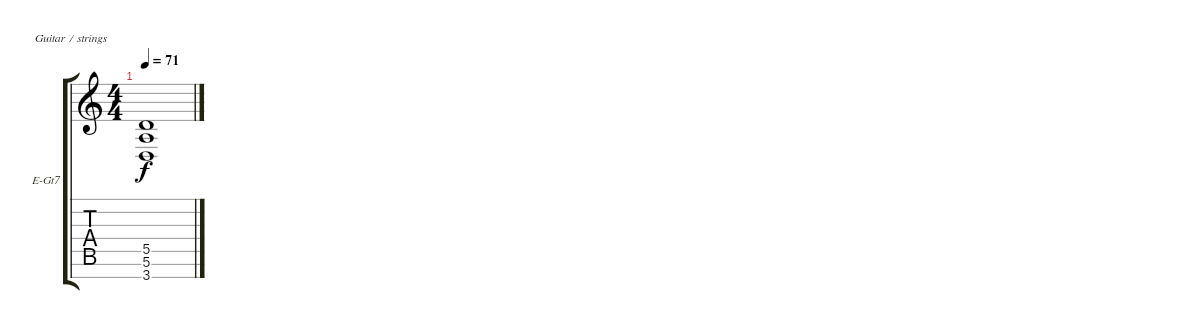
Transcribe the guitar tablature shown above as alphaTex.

\defaultSystemsLayout 4
\bracketExtendMode groupsimilarinstruments
\firstSystemTrackNameOrientation horizontal
\otherSystemsTrackNameOrientation horizontal
\track ("Electric Guitar" "E-Gt7") {instrument distortionguitar}
\staff {score tabs}
\tuning (E4 B3 G3 D3 A2 E2 B1)
\ts (4 4)
\tempo 71
\clef g2
\ks c
(3.7{t} 5.6{t} 5.5{t}).1{dy f}
